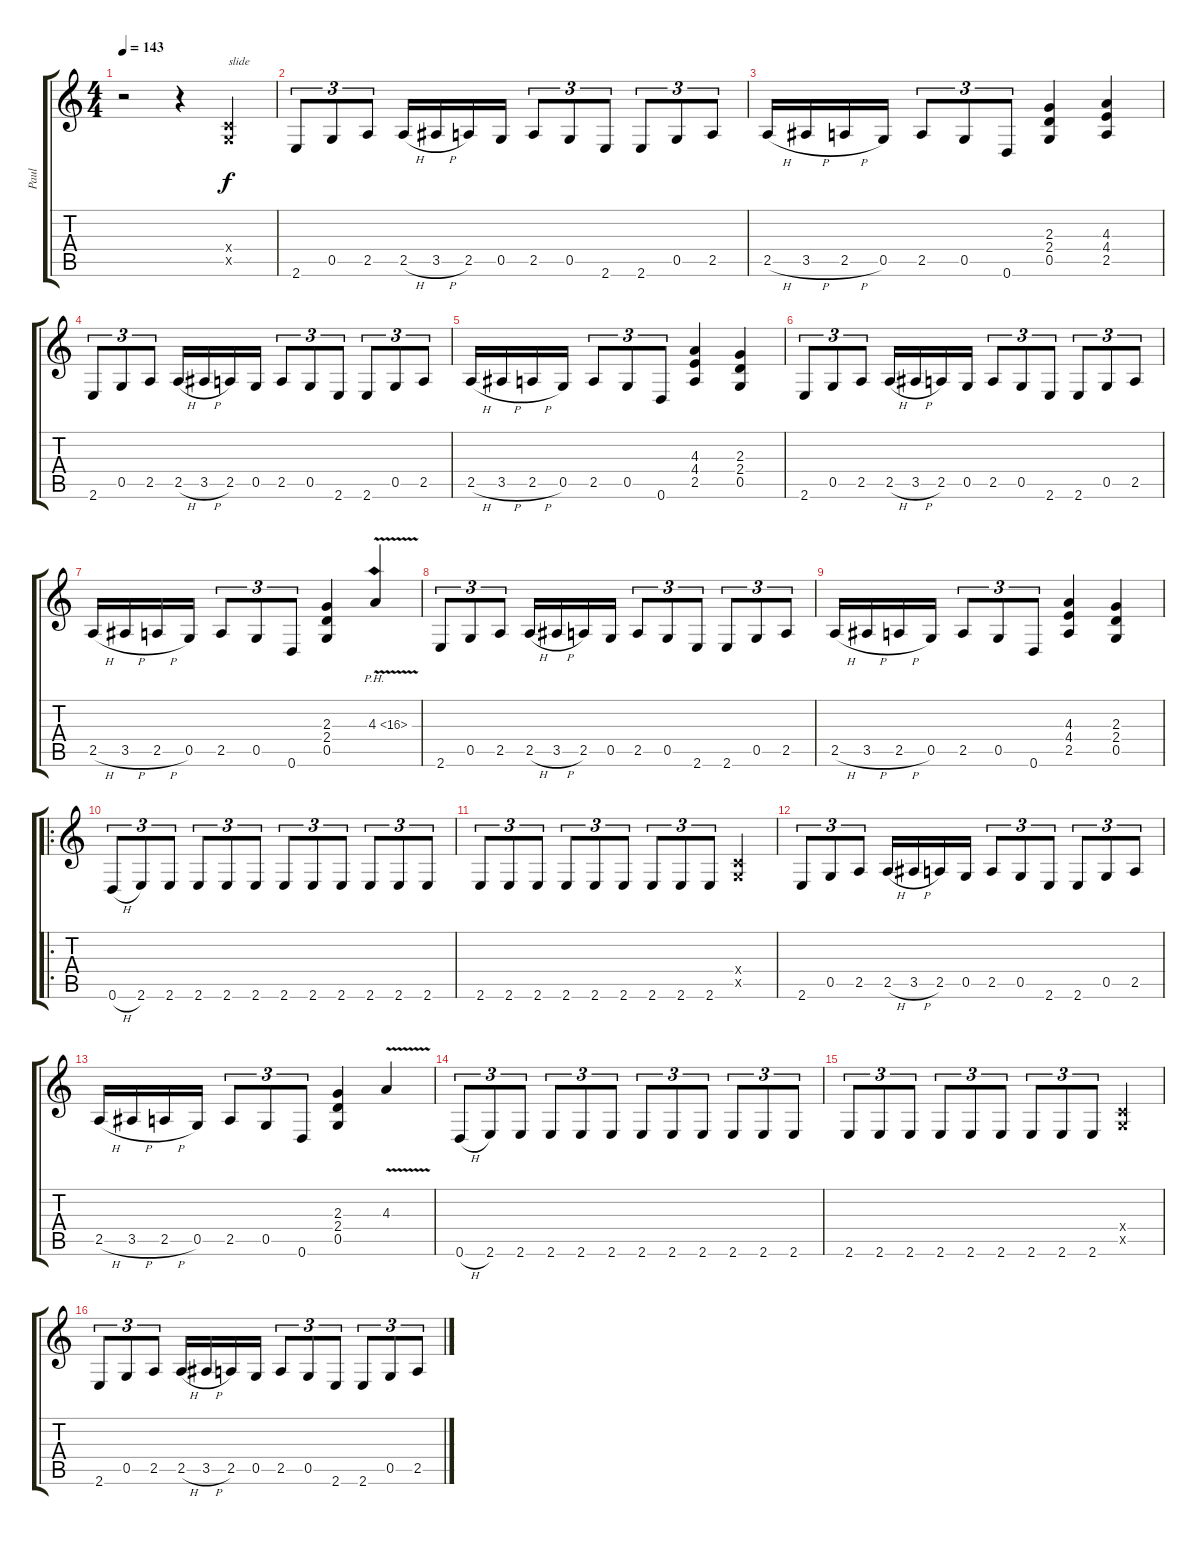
\track ("Paul" "Paul") {instrument distortionguitar}
\staff {score tabs}
\tuning (D4 A3 F3 C3 G2 D2) {hide}
\ts (4 4)
\tempo 143
\clef g2
\ks c
r.2{dy f instrument distortionguitar} r.4 (0.4{x} 0.5{x}).4{txt "slide"} |
2.6.8{tu (3 2)} 0.5.8{tu (3 2)} 2.5.8{tu (3 2)} 2.5{h}.16 3.5{h}.16 2.5.16 0.5.16 2.5.8{tu (3 2)} 0.5.8{tu (3 2)} 2.6.8{tu (3 2)} 2.6.8{tu (3 2)} 0.5.8{tu (3 2)} 2.5.8{tu (3 2)} |
2.5{h}.16 3.5{h}.16 2.5{h}.16 0.5.16 2.5.8{tu (3 2)} 0.5.8{tu (3 2)} 0.6.8{tu (3 2)} (2.3 2.4 0.5).4 (4.3 4.4 2.5).4 |
2.6.8{tu (3 2)} 0.5.8{tu (3 2)} 2.5.8{tu (3 2)} 2.5{h}.16 3.5{h}.16 2.5.16 0.5.16 2.5.8{tu (3 2)} 0.5.8{tu (3 2)} 2.6.8{tu (3 2)} 2.6.8{tu (3 2)} 0.5.8{tu (3 2)} 2.5.8{tu (3 2)} |
2.5{h}.16 3.5{h}.16 2.5{h}.16 0.5.16 2.5.8{tu (3 2)} 0.5.8{tu (3 2)} 0.6.8{tu (3 2)} (4.3 4.4 2.5).4 (2.3 2.4 0.5).4 |
2.6.8{tu (3 2)} 0.5.8{tu (3 2)} 2.5.8{tu (3 2)} 2.5{h}.16 3.5{h}.16 2.5.16 0.5.16 2.5.8{tu (3 2)} 0.5.8{tu (3 2)} 2.6.8{tu (3 2)} 2.6.8{tu (3 2)} 0.5.8{tu (3 2)} 2.5.8{tu (3 2)} |
2.5{h}.16 3.5{h}.16 2.5{h}.16 0.5.16 2.5.8{tu (3 2)} 0.5.8{tu (3 2)} 0.6.8{tu (3 2)} (2.3 2.4 0.5).4 4.3{ph 12 v}.4 |
2.6.8{tu (3 2)} 0.5.8{tu (3 2)} 2.5.8{tu (3 2)} 2.5{h}.16 3.5{h}.16 2.5.16 0.5.16 2.5.8{tu (3 2)} 0.5.8{tu (3 2)} 2.6.8{tu (3 2)} 2.6.8{tu (3 2)} 0.5.8{tu (3 2)} 2.5.8{tu (3 2)} |
2.5{h}.16 3.5{h}.16 2.5{h}.16 0.5.16 2.5.8{tu (3 2)} 0.5.8{tu (3 2)} 0.6.8{tu (3 2)} (4.3 4.4 2.5).4 (2.3 2.4 0.5).4 |
\ro
0.6{h}.8{tu (3 2)} 2.6.8{tu (3 2)} 2.6.8{tu (3 2)} 2.6.8{tu (3 2)} 2.6.8{tu (3 2)} 2.6.8{tu (3 2)} 2.6.8{tu (3 2)} 2.6.8{tu (3 2)} 2.6.8{tu (3 2)} 2.6.8{tu (3 2)} 2.6.8{tu (3 2)} 2.6.8{tu (3 2)} |
2.6.8{tu (3 2)} 2.6.8{tu (3 2)} 2.6.8{tu (3 2)} 2.6.8{tu (3 2)} 2.6.8{tu (3 2)} 2.6.8{tu (3 2)} 2.6.8{tu (3 2)} 2.6.8{tu (3 2)} 2.6.8{tu (3 2)} (0.4{x} 0.5{x}).4 |
2.6.8{tu (3 2)} 0.5.8{tu (3 2)} 2.5.8{tu (3 2)} 2.5{h}.16 3.5{h}.16 2.5.16 0.5.16 2.5.8{tu (3 2)} 0.5.8{tu (3 2)} 2.6.8{tu (3 2)} 2.6.8{tu (3 2)} 0.5.8{tu (3 2)} 2.5.8{tu (3 2)} |
2.5{h}.16 3.5{h}.16 2.5{h}.16 0.5.16 2.5.8{tu (3 2)} 0.5.8{tu (3 2)} 0.6.8{tu (3 2)} (2.3 2.4 0.5).4 4.3{v}.4 |
0.6{h}.8{tu (3 2)} 2.6.8{tu (3 2)} 2.6.8{tu (3 2)} 2.6.8{tu (3 2)} 2.6.8{tu (3 2)} 2.6.8{tu (3 2)} 2.6.8{tu (3 2)} 2.6.8{tu (3 2)} 2.6.8{tu (3 2)} 2.6.8{tu (3 2)} 2.6.8{tu (3 2)} 2.6.8{tu (3 2)} |
2.6.8{tu (3 2)} 2.6.8{tu (3 2)} 2.6.8{tu (3 2)} 2.6.8{tu (3 2)} 2.6.8{tu (3 2)} 2.6.8{tu (3 2)} 2.6.8{tu (3 2)} 2.6.8{tu (3 2)} 2.6.8{tu (3 2)} (0.4{x} 0.5{x}).4 |
2.6.8{tu (3 2)} 0.5.8{tu (3 2)} 2.5.8{tu (3 2)} 2.5{h}.16 3.5{h}.16 2.5.16 0.5.16 2.5.8{tu (3 2)} 0.5.8{tu (3 2)} 2.6.8{tu (3 2)} 2.6.8{tu (3 2)} 0.5.8{tu (3 2)} 2.5.8{tu (3 2)}
